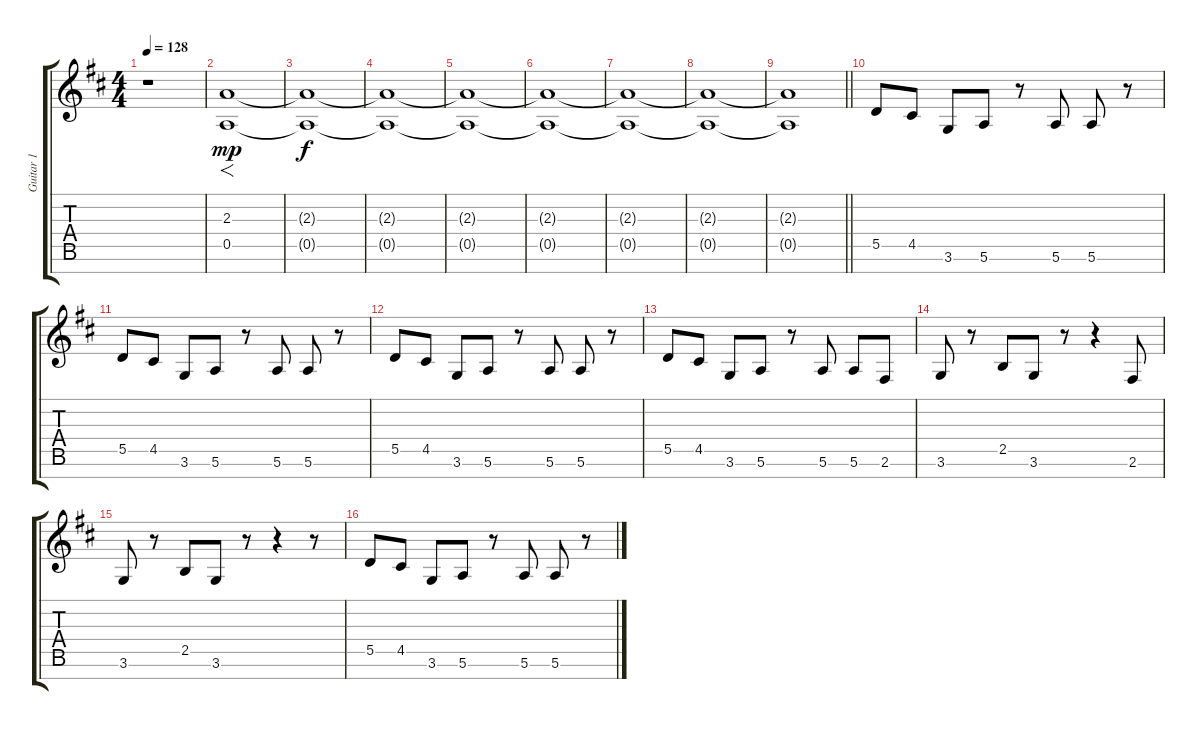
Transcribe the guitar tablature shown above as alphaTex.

\track ("Guitar 1" "Guitar 1") {instrument distortionguitar}
\staff {score tabs}
\tuning (E4 B3 G3 D3 A2 E2 B1) {hide}
\ts (4 4)
\tempo 128
\clef g2
\ks d
r.1{dy mp instrument distortionguitar} |
(2.3 0.5).1{f instrument lead2sawtooth} |
(2.3{t} 0.5{t}).1{dy f} |
(2.3{t} 0.5{t}).1 |
(2.3{t} 0.5{t}).1 |
(2.3{t} 0.5{t}).1 |
(2.3{t} 0.5{t}).1 |
(2.3{t} 0.5{t}).1 |
\barLineRight lightlight
(2.3{t} 0.5{t}).1 |
5.5.8{volume 16 instrument distortionguitar} 4.5.8 3.6.8 5.6.8 r.8 5.6.8 5.6.8 r.8 |
5.5.8 4.5.8 3.6.8 5.6.8 r.8 5.6.8 5.6.8 r.8 |
5.5.8 4.5.8 3.6.8 5.6.8 r.8 5.6.8 5.6.8 r.8 |
5.5.8 4.5.8 3.6.8 5.6.8 r.8 5.6.8 5.6.8 2.6.8 |
3.6.8 r.8 2.5.8 3.6.8 r.8 r.4 2.6.8 |
3.6.8 r.8 2.5.8 3.6.8 r.8 r.4 r.8 |
5.5.8 4.5.8 3.6.8 5.6.8 r.8 5.6.8 5.6.8 r.8
